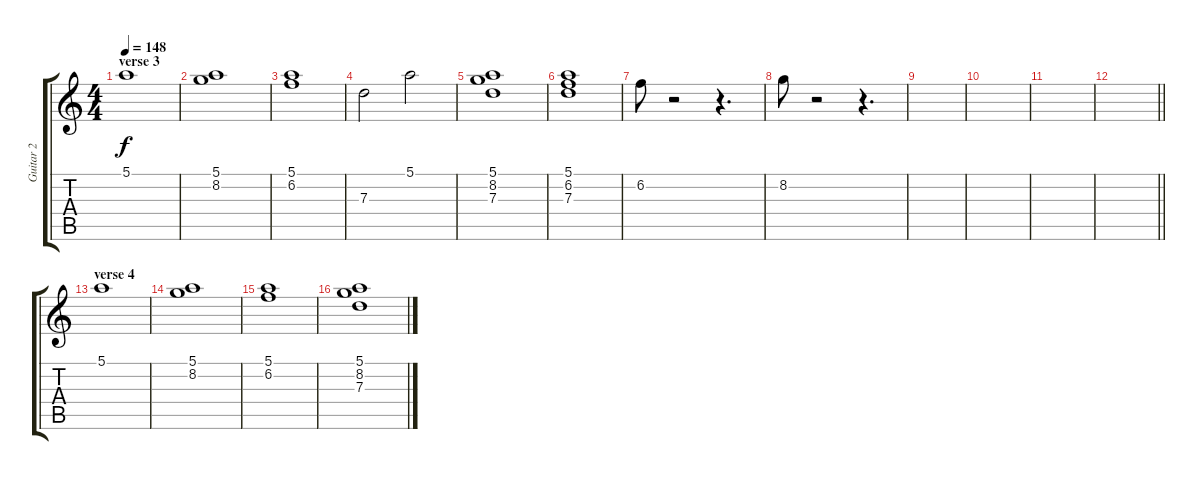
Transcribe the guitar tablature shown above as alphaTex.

\track ("Guitar 2" "Guitar 2") {instrument distortionguitar}
\staff {score tabs}
\tuning (E4 B3 G3 D3 A2 E2) {hide}
\ts (4 4)
\section ("" "verse 3")
\tempo 148
\clef g2
\ks c
5.1.1{dy f} |
(5.1 8.2).1 |
(5.1 6.2).1 |
7.3.2 5.1.2 |
(5.1 8.2 7.3).1 |
(5.1 6.2 7.3).1 |
6.2.8 r.2 r.4{d} |
8.2.8 r.2 r.4{d} |
|
|
|
\barLineRight lightlight
|
\section ("" "verse 4")
5.1.1 |
(5.1 8.2).1 |
(5.1 6.2).1 |
(5.1 8.2 7.3).1
